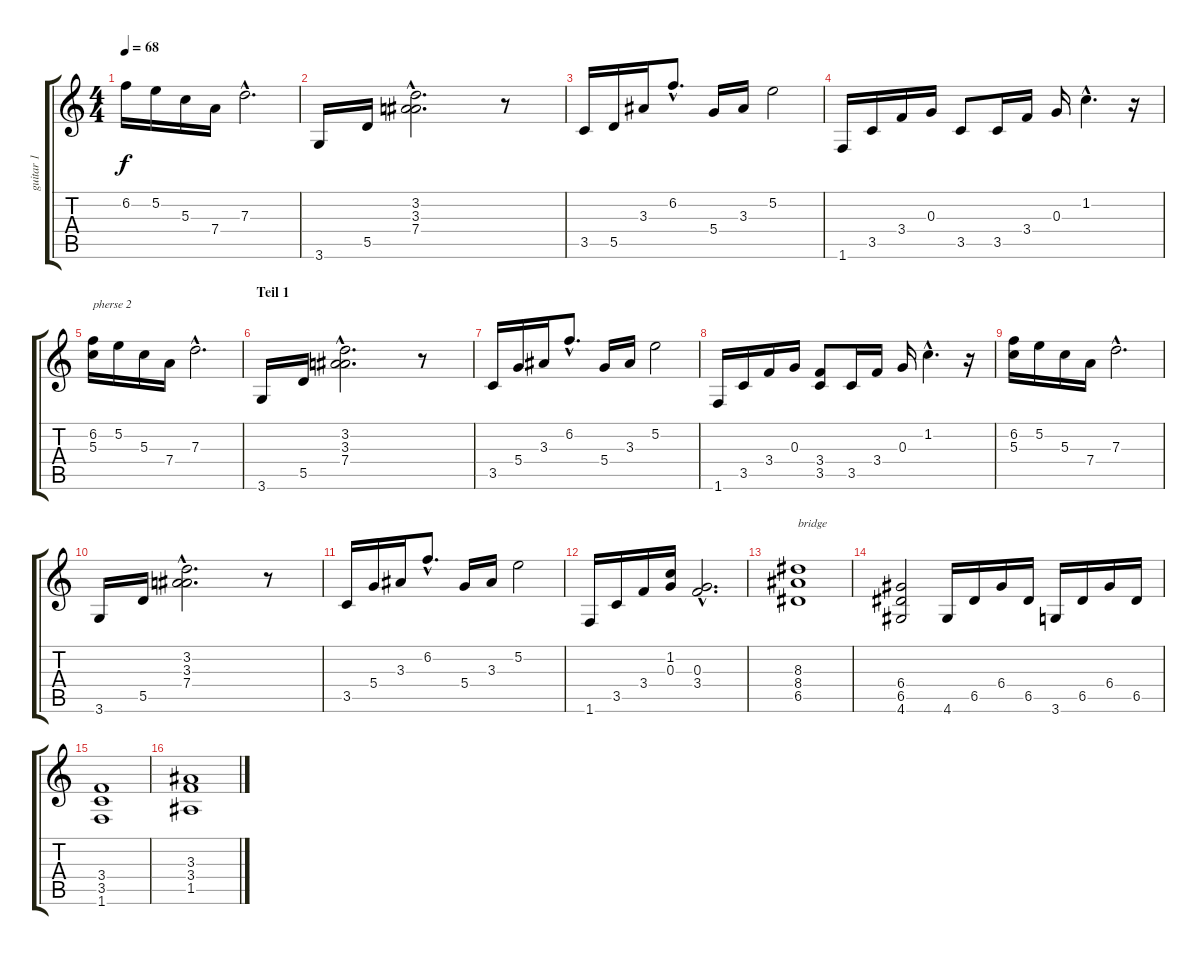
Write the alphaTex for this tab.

\track ("guitar 1" "guitar 1") {instrument electricguitarclean}
\staff {score tabs}
\tuning (E4 B3 G3 D3 A2 E2) {hide}
\ts (4 4)
\tempo 68
\clef g2
\ks c
6.2.16{dy f instrument electricguitarclean} 5.2.16 5.3.16 7.4.16 7.3{hac}.2{d} |
3.6.16 5.5.16 (3.2{hac} 3.3{hac} 7.4{hac}).2{d} r.8 |
3.5.16 5.5.16 3.3.16 6.2{hac}.8{d} 5.4.16 3.3.16 5.2.2 |
1.6.16 3.5.16 3.4.16 0.3.16 3.5.8 3.5.16 3.4.16 0.3.16 1.2{hac}.4{d} r.16 |
(6.2 5.3).16{txt "pherse 2"} 5.2.16 5.3.16 7.4.16 7.3{hac}.2{d} |
\section ("" "Teil 1")
3.6.16 5.5.16 (3.2{hac} 3.3{hac} 7.4{hac}).2{d} r.8 |
3.5.16 5.4.16 3.3.16 6.2{hac}.8{d} 5.4.16 3.3.16 5.2.2 |
1.6.16 3.5.16 3.4.16 0.3.16 (3.4 3.5).8 3.5.16 3.4.16 0.3.16 1.2{hac}.4{d} r.16 |
(6.2 5.3).16 5.2.16 5.3.16 7.4.16 7.3{hac}.2{d} |
3.6.16 5.5.16 (3.2{hac} 3.3{hac} 7.4{hac}).2{d} r.8 |
3.5.16 5.4.16 3.3.16 6.2{hac}.8{d} 5.4.16 3.3.16 5.2.2 |
1.6.16 3.5.16 3.4.16 (1.2 0.3).16 (0.3{hac} 3.4{hac}).2{d} |
(8.3 8.4 6.5).1{txt "bridge" instrument distortionguitar} |
(6.4 6.5 4.6).2{instrument distortionguitar} 4.6.16{instrument distortionguitar} 6.5.16{instrument distortionguitar} 6.4.16{instrument distortionguitar} 6.5.16{instrument distortionguitar} 3.6.16{instrument distortionguitar} 6.5.16{instrument distortionguitar} 6.4.16{instrument distortionguitar} 6.5.16{instrument distortionguitar} |
(3.4 3.5 1.6).1{instrument distortionguitar} |
(3.3 3.4 1.5).1{instrument distortionguitar}
